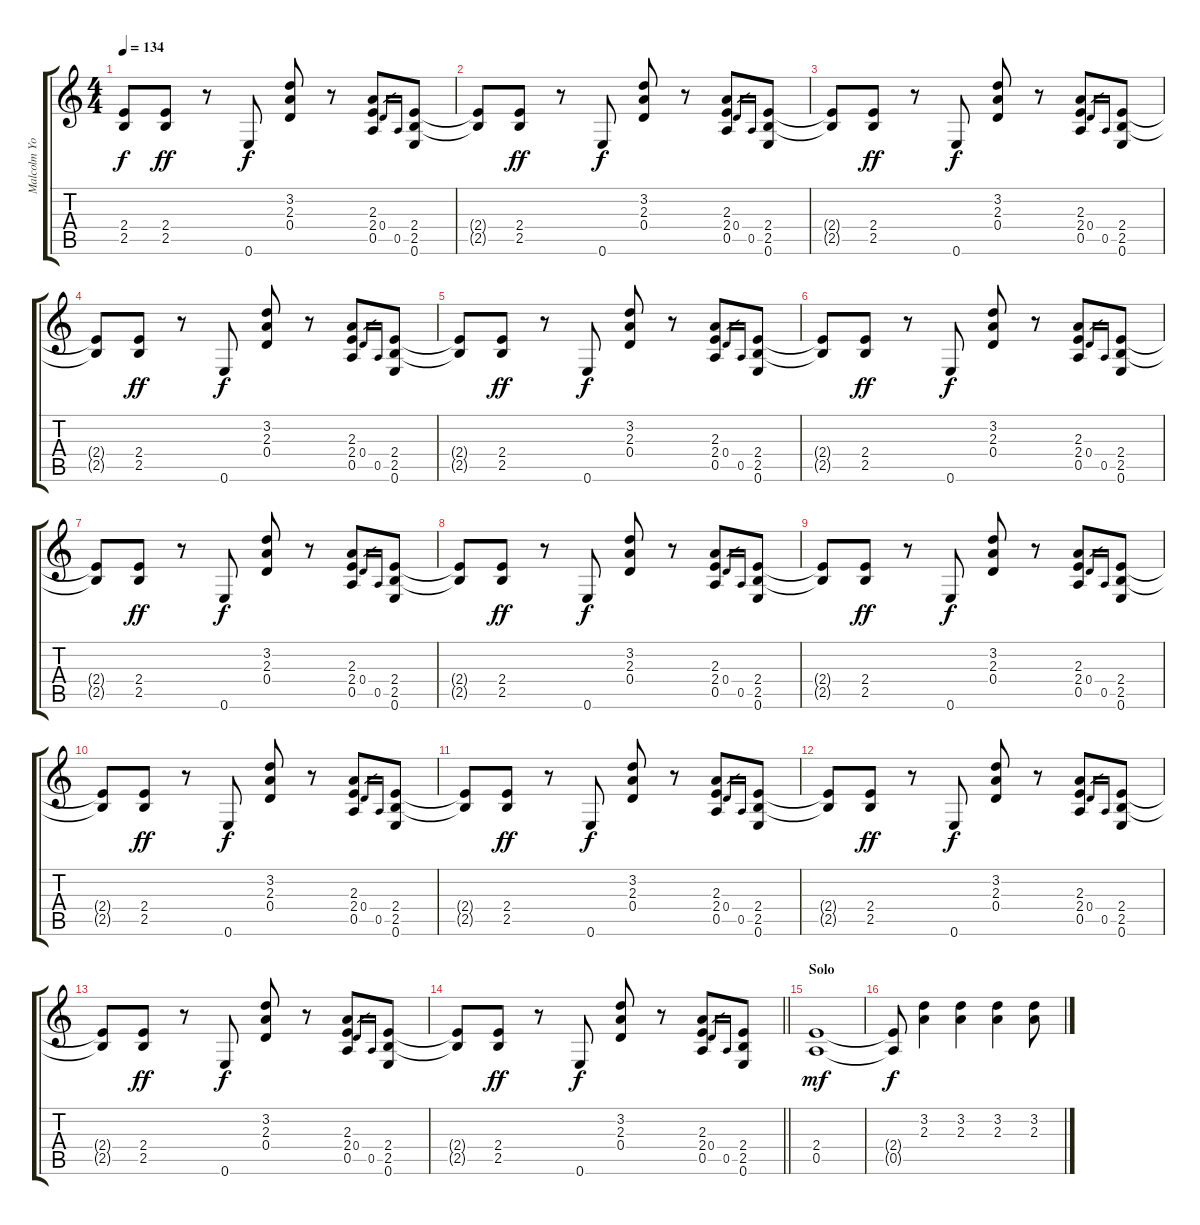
\track ("Malcolm Young" "Malcolm Yo") {instrument overdrivenguitar}
\staff {score tabs}
\tuning (E4 B3 G3 D3 A2 E2) {hide}
\ts (4 4)
\tempo 134
\clef g2
\ks c
(2.4{t} 2.5{t}).8{dy f} (2.4 2.5).8{dy ff} r.8 0.6.8{dy f} (3.2 2.3 0.4).8 r.8 (2.3 2.4 0.5).8 0.4.16{gr} 0.5.16{gr} (2.4 2.5 0.6).8 |
(2.4{t} 2.5{t}).8 (2.4 2.5).8{dy ff} r.8 0.6.8{dy f} (3.2 2.3 0.4).8 r.8 (2.3 2.4 0.5).8 0.4.16{gr} 0.5.16{gr} (2.4 2.5 0.6).8 |
(2.4{t} 2.5{t}).8 (2.4 2.5).8{dy ff} r.8 0.6.8{dy f} (3.2 2.3 0.4).8 r.8 (2.3 2.4 0.5).8 0.4.16{gr} 0.5.16{gr} (2.4 2.5 0.6).8 |
(2.4{t} 2.5{t}).8 (2.4 2.5).8{dy ff} r.8 0.6.8{dy f} (3.2 2.3 0.4).8 r.8 (2.3 2.4 0.5).8 0.4.16{gr} 0.5.16{gr} (2.4 2.5 0.6).8 |
(2.4{t} 2.5{t}).8 (2.4 2.5).8{dy ff} r.8 0.6.8{dy f} (3.2 2.3 0.4).8 r.8 (2.3 2.4 0.5).8 0.4.16{gr} 0.5.16{gr} (2.4 2.5 0.6).8 |
(2.4{t} 2.5{t}).8 (2.4 2.5).8{dy ff} r.8 0.6.8{dy f} (3.2 2.3 0.4).8 r.8 (2.3 2.4 0.5).8 0.4.16{gr} 0.5.16{gr} (2.4 2.5 0.6).8 |
(2.4{t} 2.5{t}).8 (2.4 2.5).8{dy ff} r.8 0.6.8{dy f} (3.2 2.3 0.4).8 r.8 (2.3 2.4 0.5).8 0.4.16{gr} 0.5.16{gr} (2.4 2.5 0.6).8 |
(2.4{t} 2.5{t}).8 (2.4 2.5).8{dy ff} r.8 0.6.8{dy f} (3.2 2.3 0.4).8 r.8 (2.3 2.4 0.5).8 0.4.16{gr} 0.5.16{gr} (2.4 2.5 0.6).8 |
(2.4{t} 2.5{t}).8 (2.4 2.5).8{dy ff} r.8 0.6.8{dy f} (3.2 2.3 0.4).8 r.8 (2.3 2.4 0.5).8 0.4.16{gr} 0.5.16{gr} (2.4 2.5 0.6).8 |
(2.4{t} 2.5{t}).8 (2.4 2.5).8{dy ff} r.8 0.6.8{dy f} (3.2 2.3 0.4).8 r.8 (2.3 2.4 0.5).8 0.4.16{gr} 0.5.16{gr} (2.4 2.5 0.6).8 |
(2.4{t} 2.5{t}).8 (2.4 2.5).8{dy ff} r.8 0.6.8{dy f} (3.2 2.3 0.4).8 r.8 (2.3 2.4 0.5).8 0.4.16{gr} 0.5.16{gr} (2.4 2.5 0.6).8 |
(2.4{t} 2.5{t}).8 (2.4 2.5).8{dy ff} r.8 0.6.8{dy f} (3.2 2.3 0.4).8 r.8 (2.3 2.4 0.5).8 0.4.16{gr} 0.5.16{gr} (2.4 2.5 0.6).8 |
(2.4{t} 2.5{t}).8 (2.4 2.5).8{dy ff} r.8 0.6.8{dy f} (3.2 2.3 0.4).8 r.8 (2.3 2.4 0.5).8 0.4.16{gr} 0.5.16{gr} (2.4 2.5 0.6).8 |
\barLineRight lightlight
(2.4{t} 2.5{t}).8 (2.4 2.5).8{dy ff} r.8 0.6.8{dy f} (3.2 2.3 0.4).8 r.8 (2.3 2.4 0.5).8 0.4.16{gr} 0.5.16{gr} (2.4 2.5 0.6).8 |
\section ("" "Solo")
(2.4 0.5).1{dy mf} |
(2.4{t} 0.5{t}).8{dy f} (3.2 2.3).4 (3.2 2.3).4 (3.2 2.3).4 (3.2 2.3).8
